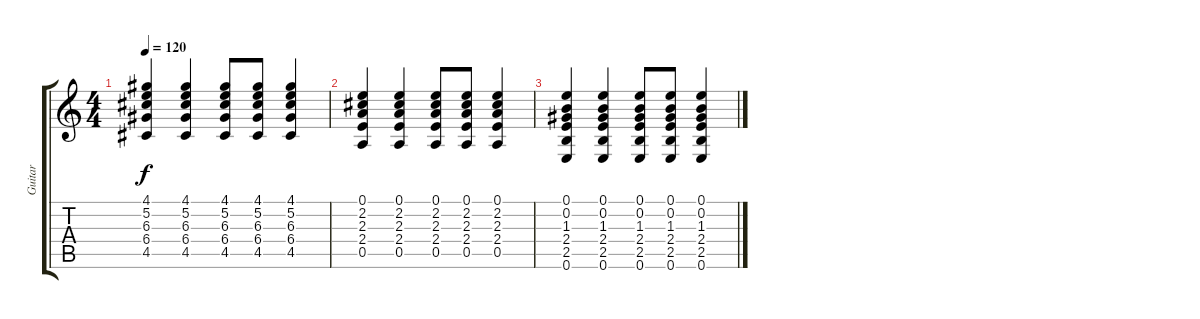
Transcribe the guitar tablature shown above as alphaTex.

\track ("Guitar" "Guitar") {instrument acousticguitarsteel}
\staff {score tabs}
\tuning (E4 B3 G3 D3 A2 E2) {hide}
\ts (4 4)
\tempo 120
\clef g2
\ks c
(4.1 5.2 6.3 6.4 4.5).4{dy f} (4.1 5.2 6.3 6.4 4.5).4 (4.1 5.2 6.3 6.4 4.5).8 (4.1 5.2 6.3 6.4 4.5).8 (4.1 5.2 6.3 6.4 4.5).4 |
(0.1 2.2 2.3 2.4 0.5).4 (0.1 2.2 2.3 2.4 0.5).4 (0.1 2.2 2.3 2.4 0.5).8 (0.1 2.2 2.3 2.4 0.5).8 (0.1 2.2 2.3 2.4 0.5).4 |
(0.1 0.2 1.3 2.4 2.5 0.6).4 (0.1 0.2 1.3 2.4 2.5 0.6).4 (0.1 0.2 1.3 2.4 2.5 0.6).8 (0.1 0.2 1.3 2.4 2.5 0.6).8 (0.1 0.2 1.3 2.4 2.5 0.6).4
